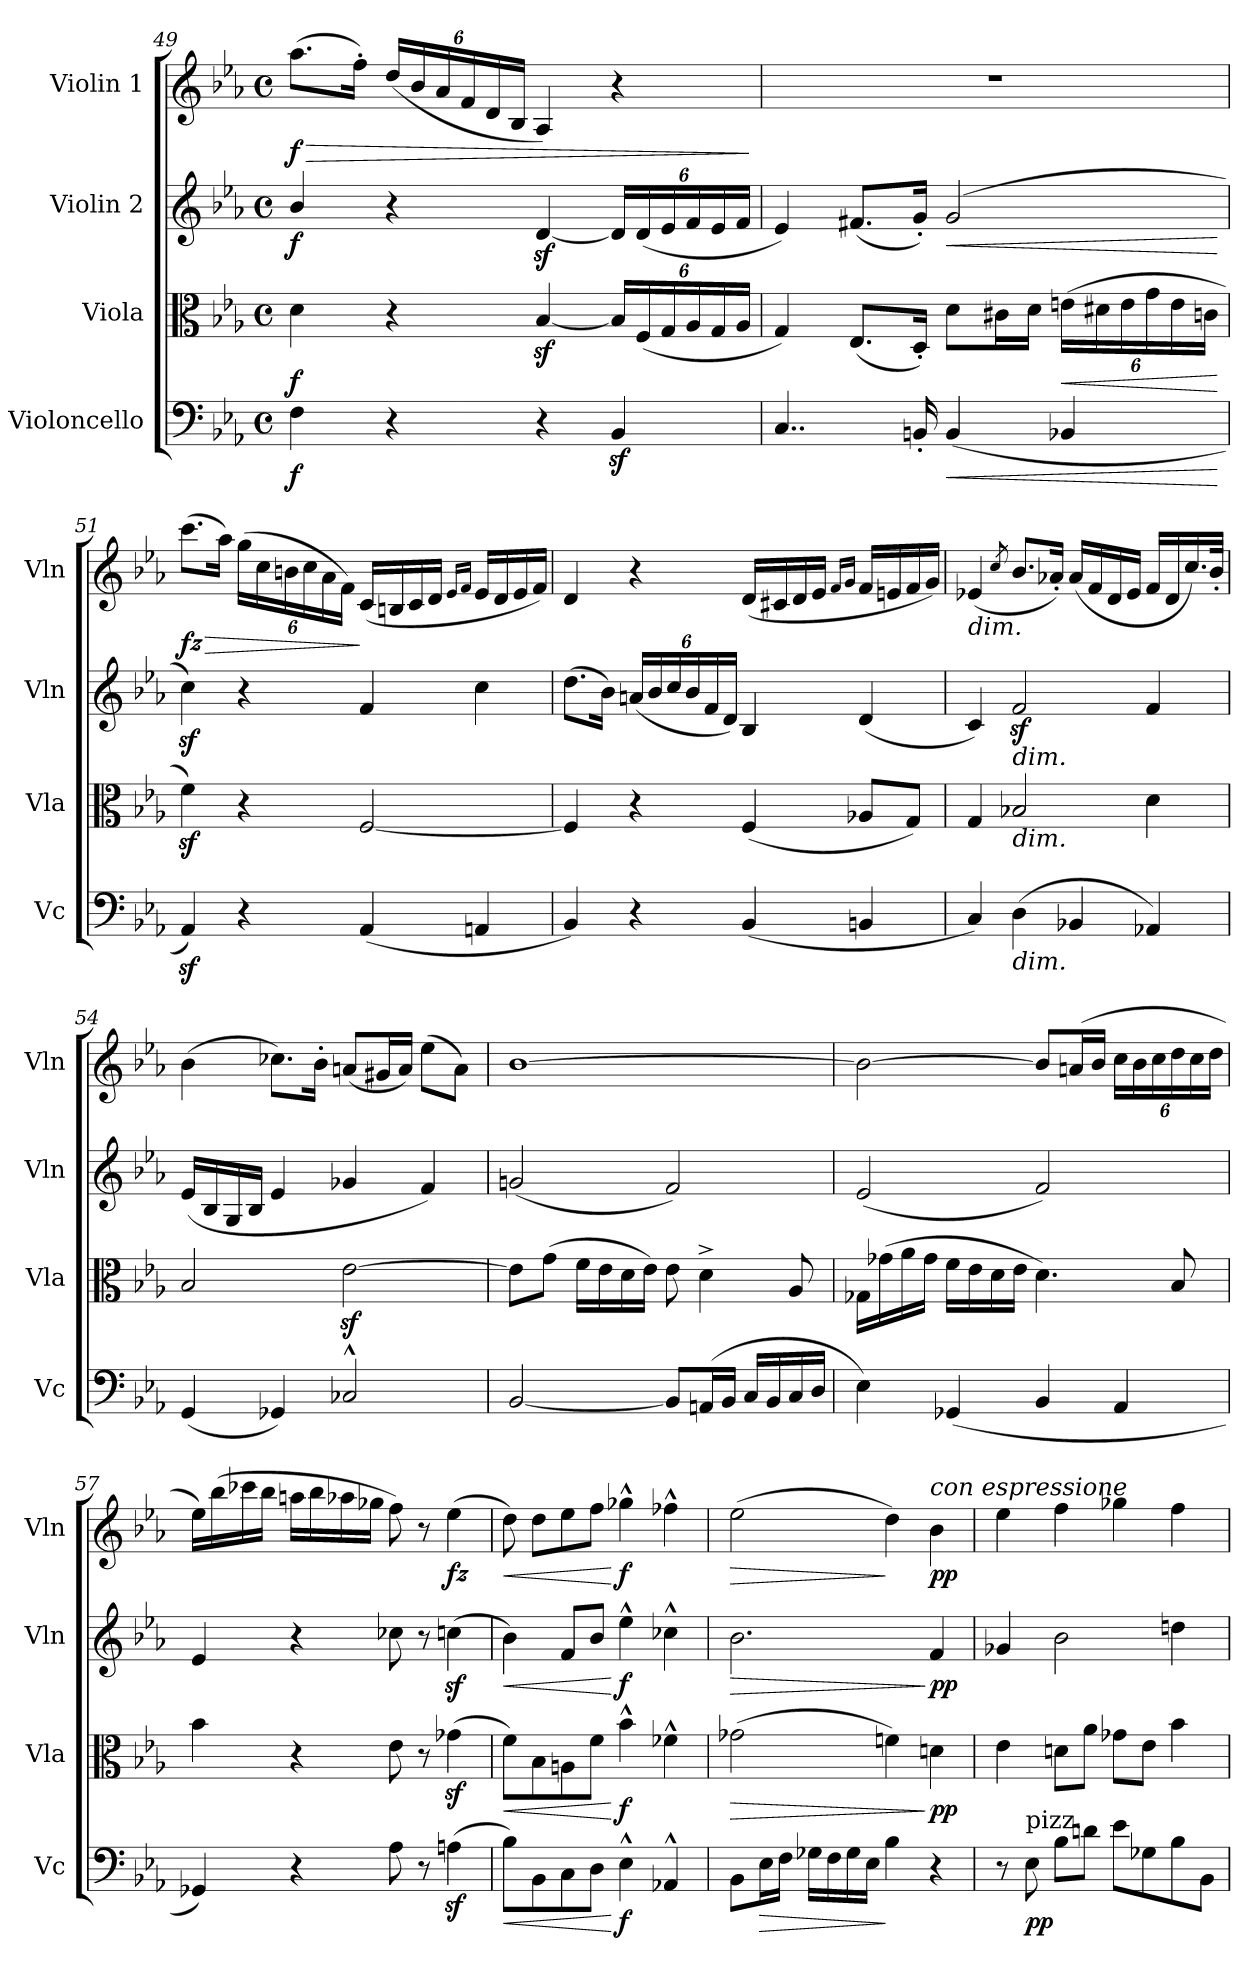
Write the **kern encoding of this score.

**kern	**dynam	**kern	**dynam	**kern	**dynam	**kern	**dynam
*part4	*part4	*part3	*part3	*part2	*part2	*part1	*part1
*staff4	*staff4	*staff3	*staff3	*staff2	*staff2	*staff1	*staff1
*I"Violoncello	*	*I"Viola	*	*I"Violin 2	*	*I"Violin 1	*
*I'Vc	*	*I'Vla	*	*I'Vln	*	*I'Vln	*
*clefF4	*	*clefC3	*	*clefG2	*	*clefG2	*
*k[b-e-a-]	*	*k[b-e-a-]	*	*k[b-e-a-]	*	*k[b-e-a-]	*
*M4/4	*	*M4/4	*	*M4/4	*	*M4/4	*
*met(c)	*	*met(c)	*	*met(c)	*	*met(c)	*
=49	=49	=49	=49	=49	=49	=49	=49
!	!LO:DY:b	!	!LO:DY:b	!	!LO:DY:b	!	!LO:HP:b
!	!	!	!	!	!	!	!LO:DY:n=1:b
4F\	f	4d\	f	4b-/	f	(>8.aa-\L	> f
.	.	.	.	.	.	16ff'\Jk)	.
*	*	*	*	*	*	*Xbrackettup	*
4r	.	4r	.	4r	.	(<24dd/LL	.
.	.	.	.	.	.	24b-/	.
.	.	.	.	.	.	24a-/	.
.	.	.	.	.	.	24f/	.
.	.	.	.	.	.	24d/	.
.	.	.	.	.	.	24B-/JJ	.
4r	.	[4B-z</	.	[4dz</	.	4A-/)	.
*	*	*Xbrackettup	*	*Xbrackettup	*	*	*
4BB-z</	.	24B-/LL]	.	24d/LL]	.	4r	.
.	.	(<24F/	.	(<24d/	.	.	.
.	.	24G/	.	24e-/	.	.	.
.	.	24A-/	.	24f/	.	.	.
.	.	24G/	.	24e-/	.	.	.
.	.	24A-/JJ	.	24f/JJ	.	.	.
.	.	.	.	.	.	.	]
!!LO:LB:g=z
=50	=50	=50	=50	=50	=50	=50	=50
4..C/	.	4G/)	.	4e-/)	.	1r	.
.	.	(<8.E-/L	.	(<8.f#X/L	.	.	.
16BBn'/	.	16D'/Jk)	.	16g'/Jk)	.	.	.
!	!LO:HP:b	!	!	!	!LO:HP:b	!	!
(<4BB/	<	8d\L	.	(<2g/	<	.	.
.	.	16c#X\L	.	.	.	.	.
.	.	16d\JJ	.	.	.	.	.
!	!	!	!LO:HP:b	!	!	!	!
4BB-X/	.	(>24en\LL	<	.	.	.	.
.	.	24d#X\	.	.	.	.	.
.	.	24e\	.	.	.	.	.
.	.	24g\	.	.	.	.	.
.	.	24e\	.	.	.	.	.
.	.	24cn\JJ	.	.	.	.	.
.	[	.	[	.	[	.	.
=51	=51	=51	=51	=51	=51	=51	=51
!	!	!	!	!	!	!	!LO:HP:b
!	!	!	!	!	!	!	!LO:DY:n=1:b
4AA-z</)	.	4fz<\)	.	4ccz<\)	.	(>8.ccc\L	> fz
.	.	.	.	.	.	16aa-\Jk)	.
4r	.	4r	.	4r	.	(>24gg\LL	.
.	.	.	.	.	.	24cc\	.
.	.	.	.	.	.	24bn\	.
.	.	.	.	.	.	24cc\	.
.	.	.	.	.	.	24a-\	.
.	.	.	.	.	.	24f\JJ)	.
(<4AA-/	.	[2F/	.	4f/	.	(<16c/LL	]
.	.	.	.	.	.	16Bn/	.
.	.	.	.	.	.	16c/	.
.	.	.	.	.	.	16d/JJ	.
.	.	.	.	.	.	16qe-/LL	.
.	.	.	.	.	.	16qf/JJ	.
4AAn/	.	.	.	4cc\	.	16e-/LL	.
.	.	.	.	.	.	16d/	.
.	.	.	.	.	.	16e-/	.
.	.	.	.	.	.	16f/JJ)	.
=52	=52	=52	=52	=52	=52	=52	=52
4BB-/)	.	4F/]	.	(>8.dd\L	.	4d/	.
.	.	.	.	16b-\Jk)	.	.	.
4r	.	4r	.	(<24an/LL	.	4r	.
.	.	.	.	24b-/	.	.	.
.	.	.	.	24cc/	.	.	.
.	.	.	.	24b-/	.	.	.
.	.	.	.	24f/	.	.	.
.	.	.	.	24d/JJ)	.	.	.
(<4BB-/	.	(<4F/	.	4B-/	.	(<16d/LL	.
.	.	.	.	.	.	16c#X/	.
.	.	.	.	.	.	16d/	.
.	.	.	.	.	.	16e-/JJ	.
.	.	.	.	.	.	16qf/LL	.
.	.	.	.	.	.	16qg/JJ	.
4BBn/	.	8A-X/L	.	(<4d/	.	16f/LL	.
.	.	.	.	.	.	16en/	.
.	.	8G/J)	.	.	.	16f/	.
.	.	.	.	.	.	16g/JJ)	.
=53	=53	=53	=53	=53	=53	=53	=53
!	!	!	!	!	!	!LO:TX:b:i:t=dim.	!
4C/)	.	4G/	.	4c/)	.	(<4e-X/	.
.	.	.	.	.	.	8qcc/	.
!	!	!	!	!LO:TX:b:i:t=dim.	!	!	!
!	!	!LO:TX:b:i:t=dim.	!	!	!	!	!
!LO:TX:b:i:t=dim.	!	!	!	!	!	!	!
(>4D\	.	2B-X/	.	2fz</	.	8.b-/L	.
.	.	.	.	.	.	16a-X'/Jk)	.
4BB-X/	.	.	.	.	.	(<16a-/LL	.
.	.	.	.	.	.	16f/	.
.	.	.	.	.	.	16d/	.
.	.	.	.	.	.	16e-/JJ	.
4AA-X/)	.	4d\	.	4f/	.	16f/LL	.
.	.	.	.	.	.	16d/	.
.	.	.	.	.	.	16.cc/)	.
.	.	.	.	.	.	32b-'/JJk	.
=54	=54	=54	=54	=54	=54	=54	=54
(<4GG/	.	2B-/	.	(<16e-/LL	.	(>4b-\	.
.	.	.	.	16B-/	.	.	.
.	.	.	.	16G/	.	.	.
.	.	.	.	16B-/JJ	.	.	.
4GG-X/)	.	.	.	4e-/	.	8.cc-X\L)	.
.	.	.	.	.	.	16b-'\Jk	.
2C-X^^/	.	[2e-z<\	.	4g-X/	.	(<8an/L	.
.	.	.	.	.	.	16g#X/L	.
.	.	.	.	.	.	16a/JJ)	.
.	.	.	.	4f/)	.	(>8ee-\L	.
.	.	.	.	.	.	8a\J)	.
!!LO:LB:g=z
=55	=55	=55	=55	=55	=55	=55	=55
[2BB-/	.	8e-\L]	.	(<2gn/	.	[1b-	.
.	.	(>8g\J	.	.	.	.	.
.	.	16f\LL	.	.	.	.	.
.	.	16e-\	.	.	.	.	.
.	.	16d\	.	.	.	.	.
.	.	16e-\JJ)	.	.	.	.	.
8BB-/L]	.	8e-\	.	2f/)	.	.	.
(<16AAn/L	.	4d^\	.	.	.	.	.
16BB-/JJ	.	.	.	.	.	.	.
16C/LL	.	.	.	.	.	.	.
16BB-/	.	.	.	.	.	.	.
16C/	.	8A-/	.	.	.	.	.
16D/JJ	.	.	.	.	.	.	.
=56	=56	=56	=56	=56	=56	=56	=56
4E-\)	.	16G-X\LL	.	(<2e-/	.	2b-\_	.
.	.	(>16g-X\	.	.	.	.	.
.	.	16a-\	.	.	.	.	.
.	.	16g-\JJ	.	.	.	.	.
(<4GG-X/	.	16f\LL	.	.	.	.	.
.	.	16e-\	.	.	.	.	.
.	.	16d\	.	.	.	.	.
.	.	16e-\JJ	.	.	.	.	.
4BB-/	.	4.d\)	.	2f/)	.	8b-/L]	.
.	.	.	.	.	.	(>16an/L	.
.	.	.	.	.	.	16b-/JJ	.
4AA-/	.	.	.	.	.	24cc\LL	.
.	.	.	.	.	.	24b-\	.
.	.	.	.	.	.	24cc\	.
.	.	8B-/	.	.	.	24dd\	.
.	.	.	.	.	.	24cc\	.
.	.	.	.	.	.	24dd\JJ	.
=57	=57	=57	=57	=57	=57	=57	=57
4GG-X/)	.	4b-\	.	4e-/	.	16ee-\LL)	.
.	.	.	.	.	.	(>16bb-\	.
.	.	.	.	.	.	16ccc-X\	.
.	.	.	.	.	.	16bb-\JJ	.
4r	.	4r	.	4r	.	16aan\LL	.
.	.	.	.	.	.	16bb-\	.
.	.	.	.	.	.	16aa-X\	.
.	.	.	.	.	.	16gg-X\JJ	.
8A-\	.	8e-\	.	8cc-X\	.	8ff\)	.
8r	.	8r	.	8r	.	8r	.
!	!	!	!	!	!	!	!LO:DY:b
(>4Anz<\	.	(>4g-Xz<\	.	(>4ccnz<\	.	(>4ee-\	fz
=58	=58	=58	=58	=58	=58	=58	=58
!	!LO:HP:b	!	!LO:HP:b	!	!LO:HP:b	!	!LO:HP:b
8B-\L)	<	8f\L)	<	4b-\)	<	8dd\)	<
8BB-\	.	8B-\	.	.	.	8dd\L	.
8C\	.	8An\	.	8f/L	.	8ee-\	.
8D\J	.	8f\J	.	8b-/J	.	8ff\J	.
!	!LO:DY:n=1:b	!	!LO:DY:n=1:b	!	!LO:DY:n=1:b	!	!LO:DY:n=1:b
4E-^^\	[ f	4b-^^\	[ f	4ee-^^\	[ f	4gg-X^^\	[ f
4AA-X^^/	.	4f-X^^\	.	4cc-X^^\	.	4ff-X^^\	.
=59	=59	=59	=59	=59	=59	=59	=59
!	!	!	!LO:HP:b	!	!LO:HP:b	!	!LO:HP:b
8BB-\L	.	(>2g-X\	>	2.b-\	>	(>2ee-\	>
!	!LO:HP:b	!	!	!	!	!	!
16E-\L	>	.	.	.	.	.	.
16F\JJ	.	.	.	.	.	.	.
16G-X\LL	.	.	.	.	.	.	.
16F\	.	.	.	.	.	.	.
16G-\	.	.	.	.	.	.	.
16E-\JJ	.	.	.	.	.	.	.
4B-\	]	4fn\)	.	.	.	4dd\)	]
!	!	!	!	!	!	!LO:TX:a:i:t=con espressione	!
!	!	!	!LO:DY:n=1:b	!	!LO:DY:n=1:b	!	!LO:DY:b
4r	.	4dn\	] pp	4f/	] pp	4b-\	pp
=60	=60	=60	=60	=60	=60	=60	=60
8r	.	4e-\	.	4g-X/	.	4ee-\	.
!LO:TX:a:t=pizz.	!	!	!	!	!	!	!
!	!LO:DY:b	!	!	!	!	!	!
8E-\	pp	.	.	.	.	.	.
8B-\L	.	8dn\L	.	2b-\	.	4ff\	.
8dn\J	.	8a-\J	.	.	.	.	.
8e-\L	.	8g-X\L	.	.	.	4gg-X\	.
8G-X\	.	8e-\J	.	.	.	.	.
8B-\	.	4b-\	.	4ddn\	.	4ff\	.
8BB-\J	.	.	.	.	.	.	.
=	=	=	=	=	=	=	=
*-	*-	*-	*-	*-	*-	*-	*-
